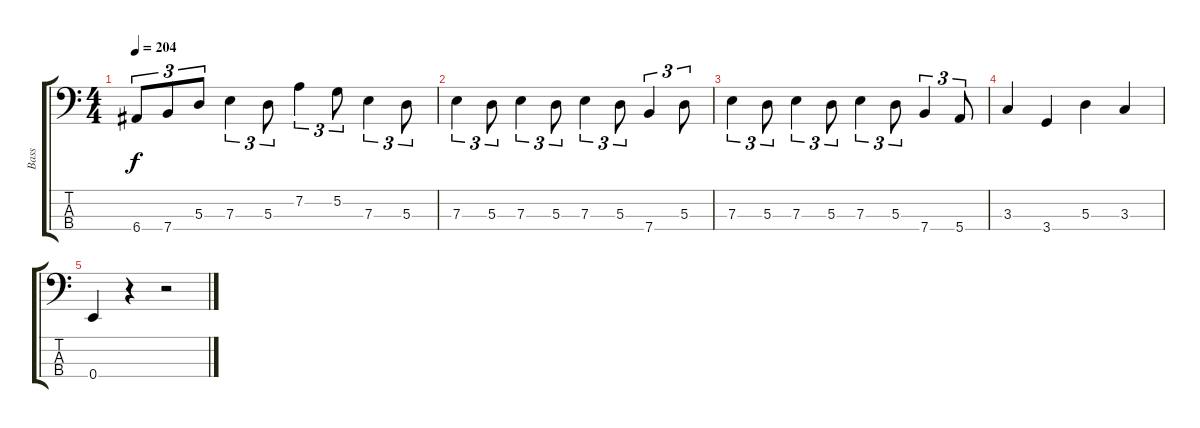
\track ("Bass" "Bass") {instrument electricbassfinger}
\staff {score tabs}
\tuning (G2 D2 A1 E1) {hide}
\ts (4 4)
\tempo 204
\clef f4
\ks c
6.4.8{tu (3 2) dy f} 7.4.8{tu (3 2)} 5.3.8{tu (3 2)} 7.3.4{tu (3 2)} 5.3.8{tu (3 2)} 7.2.4{tu (3 2)} 5.2.8{tu (3 2)} 7.3.4{tu (3 2)} 5.3.8{tu (3 2)} |
7.3.4{tu (3 2)} 5.3.8{tu (3 2)} 7.3.4{tu (3 2)} 5.3.8{tu (3 2)} 7.3.4{tu (3 2)} 5.3.8{tu (3 2)} 7.4.4{tu (3 2)} 5.3.8{tu (3 2)} |
7.3.4{tu (3 2)} 5.3.8{tu (3 2)} 7.3.4{tu (3 2)} 5.3.8{tu (3 2)} 7.3.4{tu (3 2)} 5.3.8{tu (3 2)} 7.4.4{tu (3 2)} 5.4.8{tu (3 2)} |
3.3.4 3.4.4 5.3.4 3.3.4 |
0.4.4 r.4 r.2
